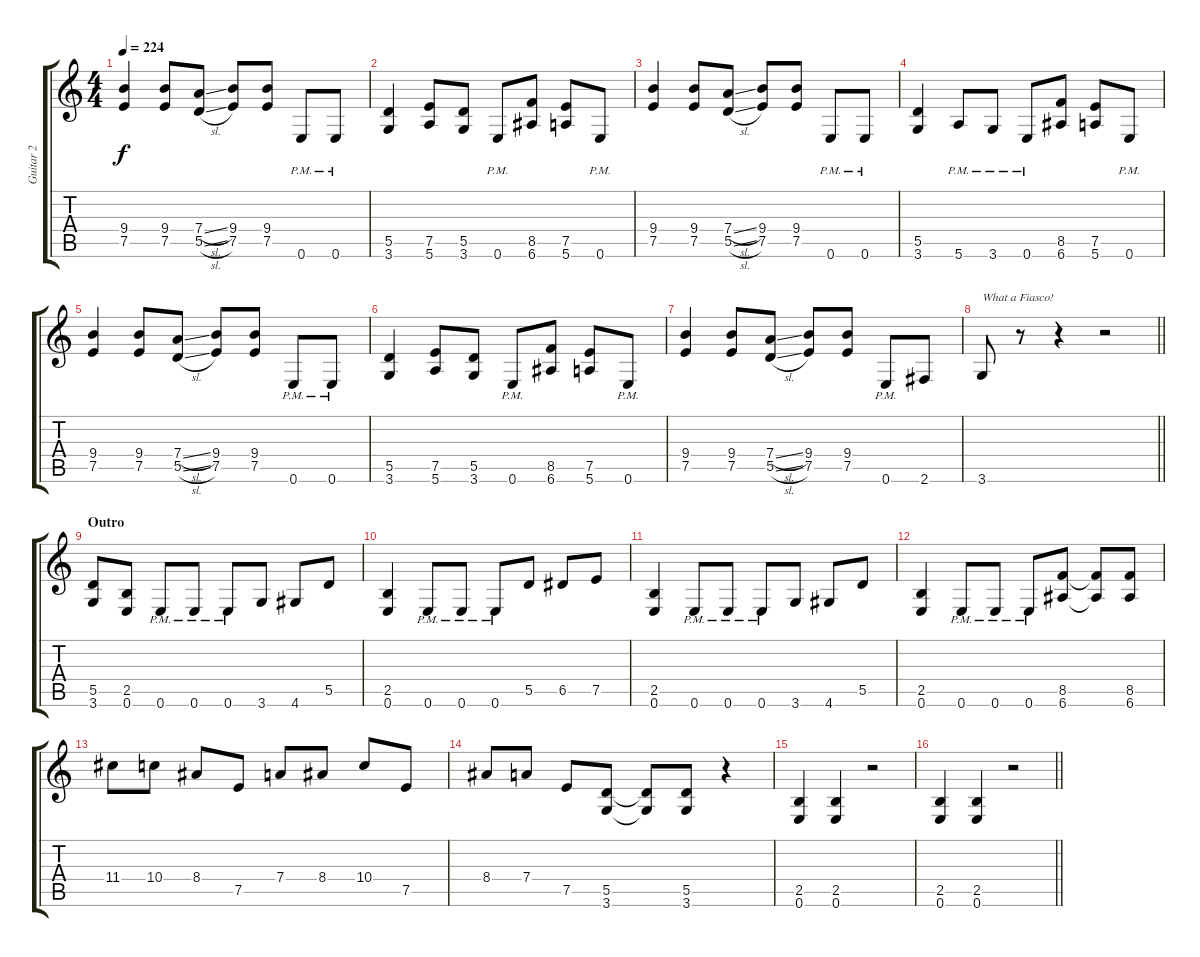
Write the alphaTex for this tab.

\track ("Guitar 2" "Guitar 2") {instrument distortionguitar}
\staff {score tabs}
\tuning (E4 B3 G3 D3 A2 E2) {hide}
\ts (4 4)
\tempo 224
\clef g2
\ks c
(9.4 7.5).4{dy f} (9.4 7.5).8 (7.4{sl} 5.5{sl}).8 (9.4 7.5).8 (9.4 7.5).8 0.6{pm}.8 0.6{pm}.8 |
(5.5 3.6).4 (7.5 5.6).8 (5.5 3.6).8 0.6{pm}.8 (8.5 6.6).8 (7.5 5.6).8 0.6{pm}.8 |
(9.4 7.5).4 (9.4 7.5).8 (7.4{sl} 5.5{sl}).8 (9.4 7.5).8 (9.4 7.5).8 0.6{pm}.8 0.6{pm}.8 |
(5.5 3.6).4 5.6{pm}.8 3.6{pm}.8 0.6{pm}.8 (8.5 6.6).8 (7.5 5.6).8 0.6{pm}.8 |
(9.4 7.5).4 (9.4 7.5).8 (7.4{sl} 5.5{sl}).8 (9.4 7.5).8 (9.4 7.5).8 0.6{pm}.8 0.6{pm}.8 |
(5.5 3.6).4 (7.5 5.6).8 (5.5 3.6).8 0.6{pm}.8 (8.5 6.6).8 (7.5 5.6).8 0.6{pm}.8 |
(9.4 7.5).4 (9.4 7.5).8 (7.4{sl} 5.5{sl}).8 (9.4 7.5).8 (9.4 7.5).8 0.6{pm}.8 2.6.8 |
\barLineRight lightlight
3.6.8{txt "What a Fiasco!"} r.8 r.4 r.2 |
\section ("" "Outro")
(5.5 3.6).8 (2.5 0.6).8 0.6{pm}.8 0.6{pm}.8 0.6{pm}.8 3.6.8 4.6.8 5.5.8 |
(2.5 0.6).4 0.6{pm}.8 0.6{pm}.8 0.6{pm}.8 5.5.8 6.5.8 7.5.8 |
(2.5 0.6).4 0.6{pm}.8 0.6{pm}.8 0.6{pm}.8 3.6.8 4.6.8 5.5.8 |
(2.5 0.6).4 0.6{pm}.8 0.6{pm}.8 0.6{pm}.8 (8.5 6.6).8 (8.5{t} 6.6{t}).8 (8.5 6.6).8 |
11.4.8 10.4.8 8.4.8 7.5.8 7.4.8 8.4.8 10.4.8 7.5.8 |
8.4.8 7.4.8 7.5.8 (5.5 3.6).8 (5.5{t} 3.6{t}).8 (5.5 3.6).8 r.4 |
(2.5 0.6).4 (2.5 0.6).4 r.2 |
\barLineRight lightlight
(2.5 0.6).4 (2.5 0.6).4 r.2
